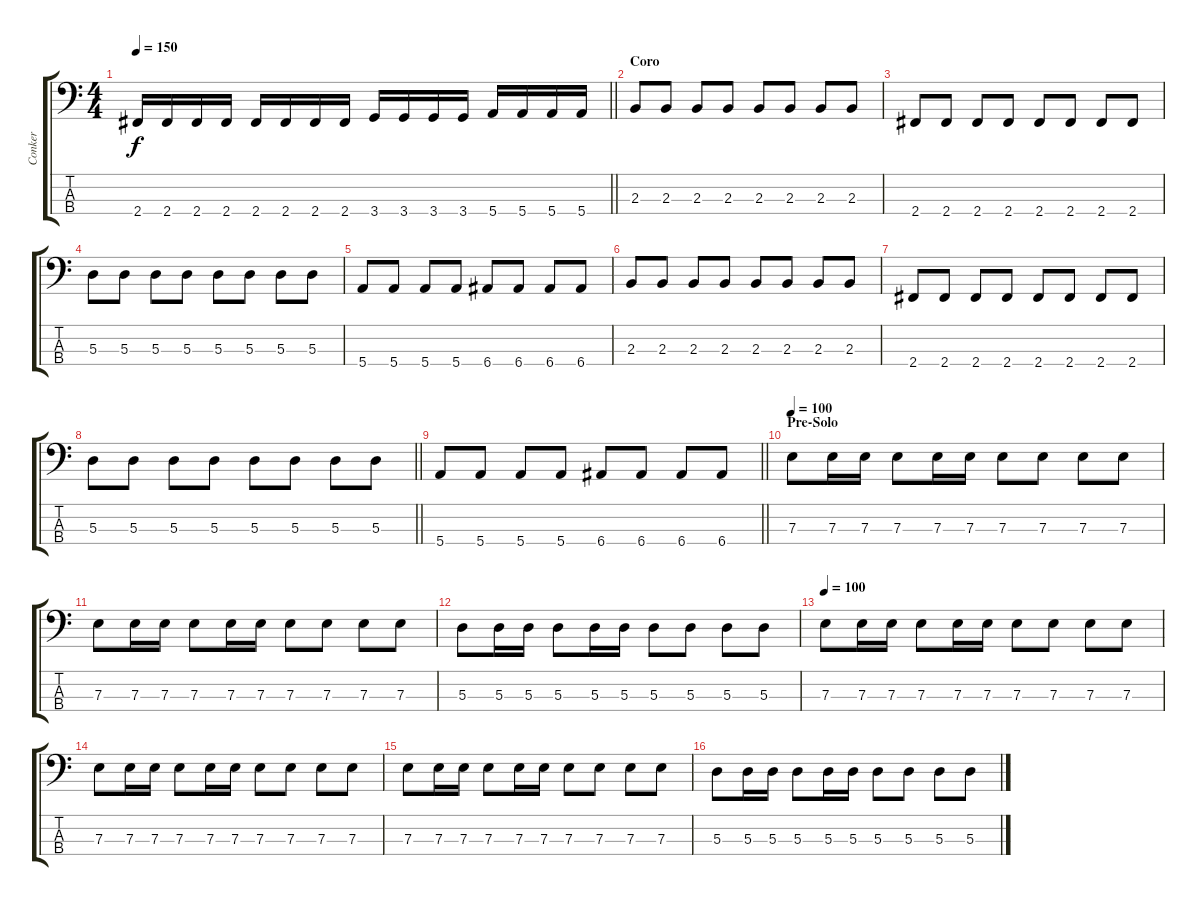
\track ("Conker" "Conker") {instrument electricbassfinger}
\staff {score tabs}
\tuning (G2 D2 A1 E1) {hide}
\ts (4 4)
\tempo 150
\clef f4
\barLineRight lightlight
\ks c
2.4.16{dy f} 2.4.16 2.4.16 2.4.16 2.4.16 2.4.16 2.4.16 2.4.16 3.4.16 3.4.16 3.4.16 3.4.16 5.4.16 5.4.16 5.4.16 5.4.16 |
\section ("" "Coro")
2.3.8 2.3.8 2.3.8 2.3.8 2.3.8 2.3.8 2.3.8 2.3.8 |
2.4.8 2.4.8 2.4.8 2.4.8 2.4.8 2.4.8 2.4.8 2.4.8 |
5.3.8 5.3.8 5.3.8 5.3.8 5.3.8 5.3.8 5.3.8 5.3.8 |
5.4.8 5.4.8 5.4.8 5.4.8 6.4.8 6.4.8 6.4.8 6.4.8 |
2.3.8 2.3.8 2.3.8 2.3.8 2.3.8 2.3.8 2.3.8 2.3.8 |
2.4.8 2.4.8 2.4.8 2.4.8 2.4.8 2.4.8 2.4.8 2.4.8 |
\barLineRight lightlight
5.3.8 5.3.8 5.3.8 5.3.8 5.3.8 5.3.8 5.3.8 5.3.8 |
\barLineRight lightlight
5.4.8 5.4.8 5.4.8 5.4.8 6.4.8 6.4.8 6.4.8 6.4.8 |
\section ("" "Pre-Solo")
\tempo 100
7.3.8 7.3.16 7.3.16 7.3.8 7.3.16 7.3.16 7.3.8 7.3.8 7.3.8 7.3.8 |
7.3.8 7.3.16 7.3.16 7.3.8 7.3.16 7.3.16 7.3.8 7.3.8 7.3.8 7.3.8 |
5.3.8 5.3.16 5.3.16 5.3.8 5.3.16 5.3.16 5.3.8 5.3.8 5.3.8 5.3.8 |
\tempo 100
7.3.8 7.3.16 7.3.16 7.3.8 7.3.16 7.3.16 7.3.8 7.3.8 7.3.8 7.3.8 |
7.3.8 7.3.16 7.3.16 7.3.8 7.3.16 7.3.16 7.3.8 7.3.8 7.3.8 7.3.8 |
7.3.8 7.3.16 7.3.16 7.3.8 7.3.16 7.3.16 7.3.8 7.3.8 7.3.8 7.3.8 |
5.3.8 5.3.16 5.3.16 5.3.8 5.3.16 5.3.16 5.3.8 5.3.8 5.3.8 5.3.8
